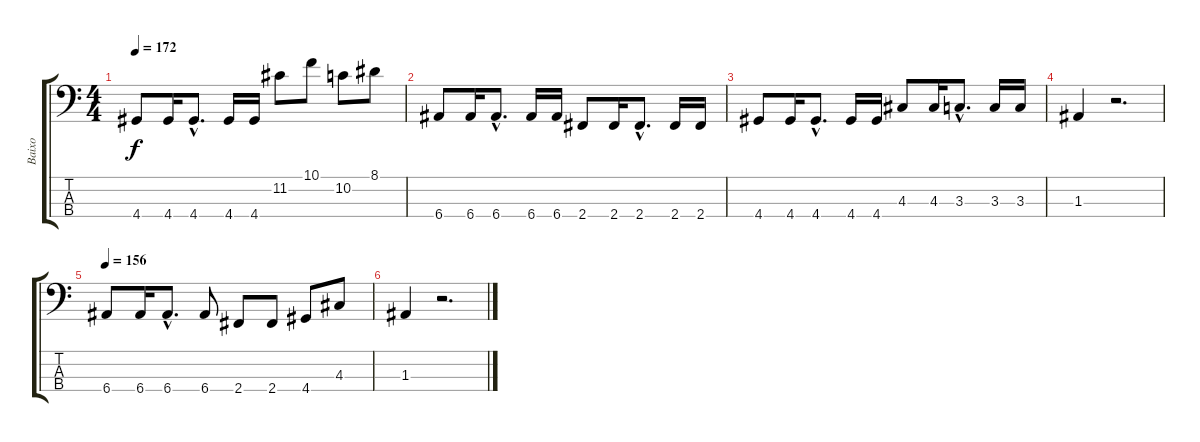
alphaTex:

\track ("Baixo" "Baixo") {instrument electricbasspick}
\staff {score tabs}
\tuning (G2 D2 A1 E1) {hide}
\ts (4 4)
\tempo 172
\clef f4
\ks c
4.4.8{dy f} 4.4.16 4.4{hac}.8{d} 4.4.16 4.4.16 11.2.8 10.1.8 10.2.8 8.1.8 |
6.4.8 6.4.16 6.4{hac}.8{d} 6.4.16 6.4.16 2.4.8 2.4.16 2.4{hac}.8{d} 2.4.16 2.4.16 |
4.4.8 4.4.16 4.4{hac}.8{d} 4.4.16 4.4.16 4.3.8 4.3.16 3.3{hac}.8{d} 3.3.16 3.3.16 |
1.3.4 r.2{d} |
\tempo 156
6.4.8 6.4.16 6.4{hac}.8{d} 6.4.8 2.4.8 2.4.8 4.4.8 4.3.8 |
1.3.4 r.2{d}
